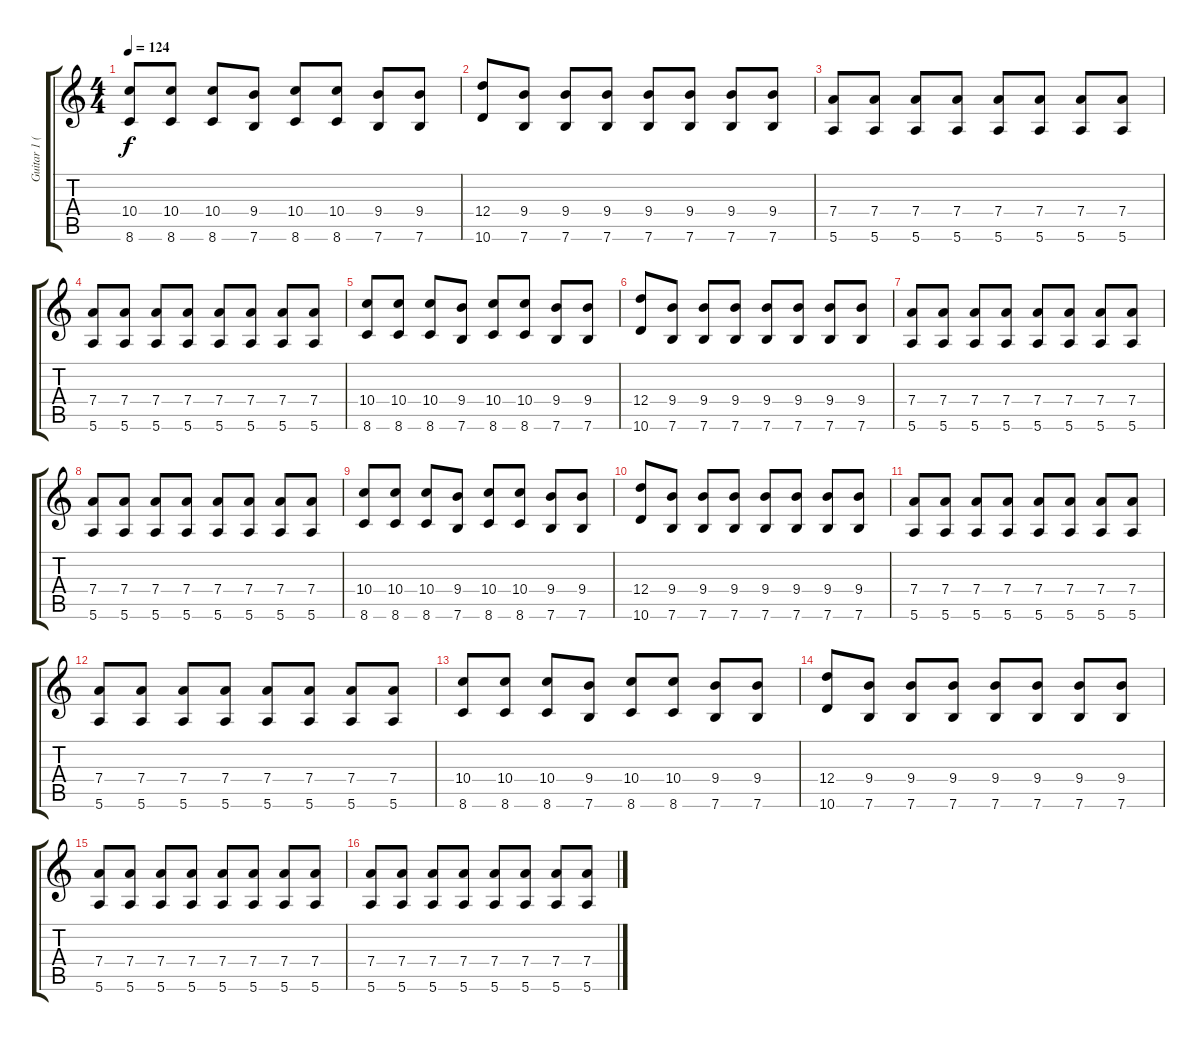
\track ("Guitar 1 (Kaan)" "Guitar 1 (") {instrument acousticguitarnylon}
\staff {score tabs}
\tuning (E4 B3 G3 D3 A2 E2) {hide}
\ts (4 4)
\tempo 124
\clef g2
\ks c
(10.4 8.6).8{dy f} (10.4 8.6).8 (10.4 8.6).8 (9.4 7.6).8 (10.4 8.6).8 (10.4 8.6).8 (9.4 7.6).8 (9.4 7.6).8 |
(12.4 10.6).8 (9.4 7.6).8 (9.4 7.6).8 (9.4 7.6).8 (9.4 7.6).8 (9.4 7.6).8 (9.4 7.6).8 (9.4 7.6).8 |
(7.4 5.6).8 (7.4 5.6).8 (7.4 5.6).8 (7.4 5.6).8 (7.4 5.6).8 (7.4 5.6).8 (7.4 5.6).8 (7.4 5.6).8 |
(7.4 5.6).8 (7.4 5.6).8 (7.4 5.6).8 (7.4 5.6).8 (7.4 5.6).8 (7.4 5.6).8 (7.4 5.6).8 (7.4 5.6).8 |
(10.4 8.6).8 (10.4 8.6).8 (10.4 8.6).8 (9.4 7.6).8 (10.4 8.6).8 (10.4 8.6).8 (9.4 7.6).8 (9.4 7.6).8 |
(12.4 10.6).8 (9.4 7.6).8 (9.4 7.6).8 (9.4 7.6).8 (9.4 7.6).8 (9.4 7.6).8 (9.4 7.6).8 (9.4 7.6).8 |
(7.4 5.6).8 (7.4 5.6).8 (7.4 5.6).8 (7.4 5.6).8 (7.4 5.6).8 (7.4 5.6).8 (7.4 5.6).8 (7.4 5.6).8 |
(7.4 5.6).8 (7.4 5.6).8 (7.4 5.6).8 (7.4 5.6).8 (7.4 5.6).8 (7.4 5.6).8 (7.4 5.6).8 (7.4 5.6).8 |
(10.4 8.6).8 (10.4 8.6).8 (10.4 8.6).8 (9.4 7.6).8 (10.4 8.6).8 (10.4 8.6).8 (9.4 7.6).8 (9.4 7.6).8 |
(12.4 10.6).8 (9.4 7.6).8 (9.4 7.6).8 (9.4 7.6).8 (9.4 7.6).8 (9.4 7.6).8 (9.4 7.6).8 (9.4 7.6).8 |
(7.4 5.6).8 (7.4 5.6).8 (7.4 5.6).8 (7.4 5.6).8 (7.4 5.6).8 (7.4 5.6).8 (7.4 5.6).8 (7.4 5.6).8 |
(7.4 5.6).8 (7.4 5.6).8 (7.4 5.6).8 (7.4 5.6).8 (7.4 5.6).8 (7.4 5.6).8 (7.4 5.6).8 (7.4 5.6).8 |
(10.4 8.6).8{volume 7} (10.4 8.6).8 (10.4 8.6).8 (9.4 7.6).8 (10.4 8.6).8 (10.4 8.6).8 (9.4 7.6).8 (9.4 7.6).8 |
(12.4 10.6).8 (9.4 7.6).8 (9.4 7.6).8 (9.4 7.6).8 (9.4 7.6).8 (9.4 7.6).8 (9.4 7.6).8 (9.4 7.6).8 |
(7.4 5.6).8 (7.4 5.6).8 (7.4 5.6).8 (7.4 5.6).8 (7.4 5.6).8 (7.4 5.6).8 (7.4 5.6).8 (7.4 5.6).8 |
(7.4 5.6).8 (7.4 5.6).8 (7.4 5.6).8 (7.4 5.6).8 (7.4 5.6).8 (7.4 5.6).8 (7.4 5.6).8 (7.4 5.6).8
